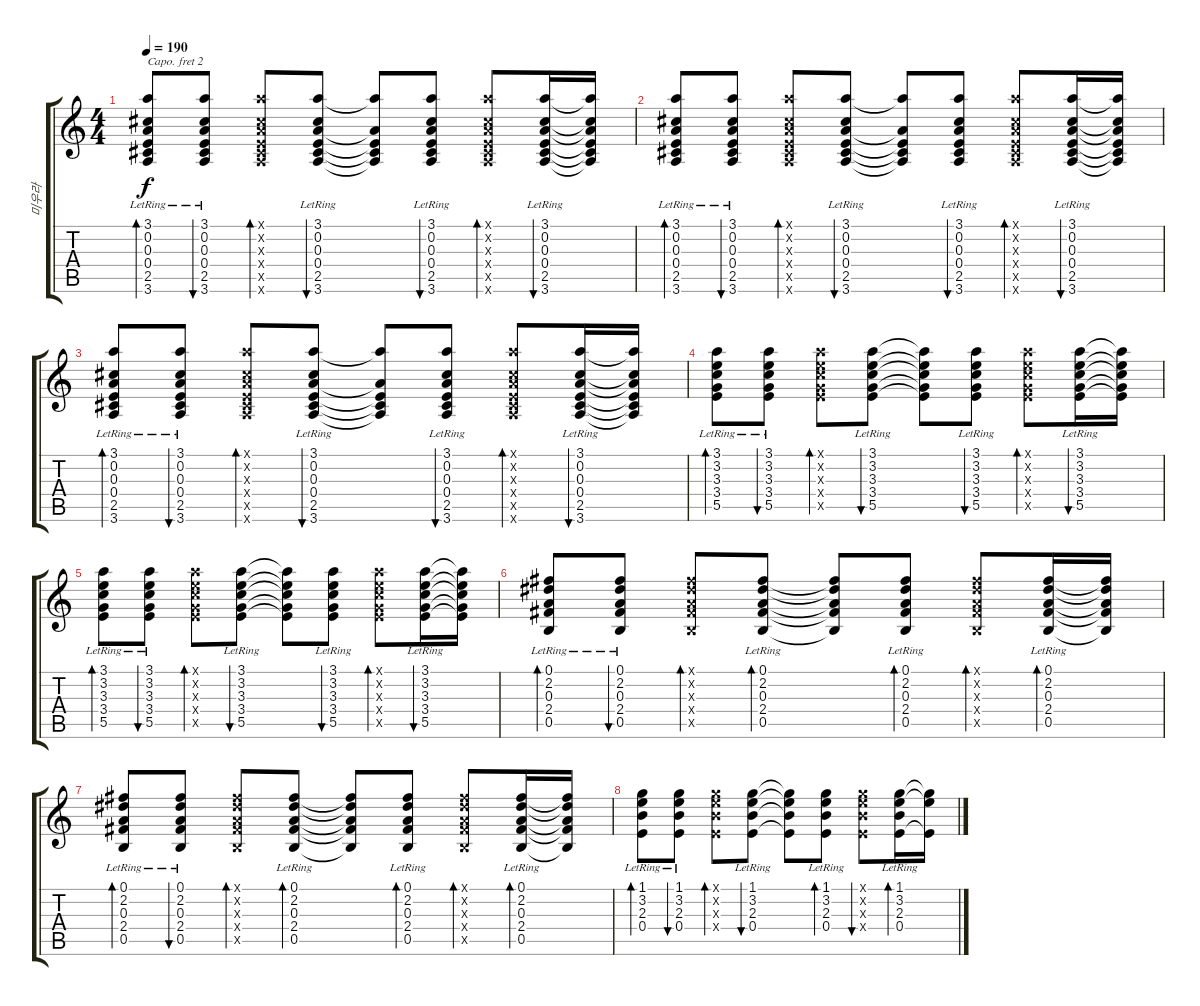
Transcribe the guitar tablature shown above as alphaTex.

\track ("미우라" "미우라") {instrument acousticguitarsteel}
\staff {score tabs}
\capo 2
\tuning (E4 B3 G3 D3 A2 E2) {hide}
\ts (4 4)
\tempo 190
\clef g2
\ks c
(3.1{lr} 0.2{lr} 0.3{lr} 0.4{lr} 2.5{lr} 3.6{lr}).8{bd 60 dy f} (3.1{lr} 0.2{lr} 0.3{lr} 0.4{lr} 2.5{lr} 3.6{lr}).8{bu 60} (3.1{x} 0.2{x} 0.3{x} 0.4{x} 2.5{x} 3.6{x}).8{bd 60} (3.1{lr} 0.2{lr} 0.3{lr} 0.4{lr} 2.5{lr} 3.6{lr}).8{bu 60} (3.1{t} 0.3{t} 0.4{t} 2.5{t} 3.6{t}).8 (3.1{lr} 0.2{lr} 0.3{lr} 0.4{lr} 2.5{lr} 3.6{lr}).8{bu 60} (3.1{x} 0.2{x} 0.3{x} 0.4{x} 2.5{x} 3.6{x}).8{bd 60} (3.1{lr} 0.2{lr} 0.3{lr} 0.4{lr} 2.5{lr} 3.6{lr}).16{bu 60} (3.1{t} 0.2{t} 0.3{t} 0.4{t} 2.5{t} 3.6{t}).16 |
(3.1{lr} 0.2{lr} 0.3{lr} 0.4{lr} 2.5{lr} 3.6{lr}).8{bd 60} (3.1{lr} 0.2{lr} 0.3{lr} 0.4{lr} 2.5{lr} 3.6{lr}).8{bu 60} (3.1{x} 0.2{x} 0.3{x} 0.4{x} 2.5{x} 3.6{x}).8{bd 60} (3.1{lr} 0.2{lr} 0.3{lr} 0.4{lr} 2.5{lr} 3.6{lr}).8{bu 60} (3.1{t} 0.3{t} 0.4{t} 2.5{t} 3.6{t}).8 (3.1{lr} 0.2{lr} 0.3{lr} 0.4{lr} 2.5{lr} 3.6{lr}).8{bu 60} (3.1{x} 0.2{x} 0.3{x} 0.4{x} 2.5{x} 3.6{x}).8{bd 60} (3.1{lr} 0.2{lr} 0.3{lr} 0.4{lr} 2.5{lr} 3.6{lr}).16{bu 60} (3.1{t} 0.2{t} 0.3{t} 0.4{t} 2.5{t} 3.6{t}).16 |
(3.1{lr} 0.2{lr} 0.3{lr} 0.4{lr} 2.5{lr} 3.6{lr}).8{bd 60} (3.1{lr} 0.2{lr} 0.3{lr} 0.4{lr} 2.5{lr} 3.6{lr}).8{bu 60} (3.1{x} 0.2{x} 0.3{x} 0.4{x} 2.5{x} 3.6{x}).8{bd 60} (3.1{lr} 0.2{lr} 0.3{lr} 0.4{lr} 2.5{lr} 3.6{lr}).8{bu 60} (3.1{t} 0.3{t} 0.4{t} 2.5{t} 3.6{t}).8 (3.1{lr} 0.2{lr} 0.3{lr} 0.4{lr} 2.5{lr} 3.6{lr}).8{bu 60} (3.1{x} 0.2{x} 0.3{x} 0.4{x} 2.5{x} 3.6{x}).8{bd 60} (3.1{lr} 0.2{lr} 0.3{lr} 0.4{lr} 2.5{lr} 3.6{lr}).16{bu 60} (3.1{t} 0.2{t} 0.3{t} 0.4{t} 2.5{t} 3.6{t}).16 |
(3.1{lr} 3.2{lr} 3.3{lr} 3.4{lr} 5.5{lr}).8{bd 60} (3.1{lr} 3.2{lr} 3.3{lr} 3.4{lr} 5.5{lr}).8{bu 60} (3.1{x} 3.2{x} 3.3{x} 3.4{x} 5.5{x}).8{bd 60} (3.1{lr} 3.2{lr} 3.3{lr} 3.4{lr} 5.5{lr}).8{bu 60} (3.1{t} 3.2{t} 3.3{t} 3.4{t} 5.5{t}).8 (3.1{lr} 3.2{lr} 3.3{lr} 3.4{lr} 5.5{lr}).8{bu 60} (3.1{x} 3.2{x} 3.3{x} 3.4{x} 5.5{x}).8{bd 60} (3.1{lr} 3.2{lr} 3.3{lr} 3.4{lr} 5.5{lr}).16{bu 60} (3.1{t} 3.2{t} 3.3{t} 3.4{t} 5.5{t}).16 |
(3.1{lr} 3.2{lr} 3.3{lr} 3.4{lr} 5.5{lr}).8{bd 60} (3.1{lr} 3.2{lr} 3.3{lr} 3.4{lr} 5.5{lr}).8{bu 60} (3.1{x} 3.2{x} 3.3{x} 3.4{x} 5.5{x}).8{bd 60} (3.1{lr} 3.2{lr} 3.3{lr} 3.4{lr} 5.5{lr}).8{bu 60} (3.1{t} 3.2{t} 3.3{t} 3.4{t} 5.5{t}).8 (3.1{lr} 3.2{lr} 3.3{lr} 3.4{lr} 5.5{lr}).8{bu 60} (3.1{x} 3.2{x} 3.3{x} 3.4{x} 5.5{x}).8{bd 60} (3.1{lr} 3.2{lr} 3.3{lr} 3.4{lr} 5.5{lr}).16{bu 60} (3.1{t} 3.2{t} 3.3{t} 3.4{t} 5.5{t}).16 |
(0.1{lr} 2.2{lr} 0.3{lr} 2.4{lr} 0.5{lr}).8{bd 60} (0.1{lr} 2.2{lr} 0.3{lr} 2.4{lr} 0.5{lr}).8{bu 60} (0.1{x} 2.2{x} 0.3{x} 2.4{x} 0.5{x}).8{bd 60} (0.1{lr} 2.2{lr} 0.3{lr} 2.4{lr} 0.5{lr}).8{bd 60} (0.1{t} 2.2{t} 0.3{t} 2.4{t} 0.5{t}).8 (0.1{lr} 2.2{lr} 0.3{lr} 2.4{lr} 0.5{lr}).8{bd 60} (0.1{x} 2.2{x} 0.3{x} 2.4{x} 0.5{x}).8{bd 60} (0.1{lr} 2.2{lr} 0.3{lr} 2.4{lr} 0.5{lr}).16{bd 60} (0.1{t} 2.2{t} 0.3{t} 2.4{t} 0.5{t}).16 |
(0.1{lr} 2.2{lr} 0.3{lr} 2.4{lr} 0.5{lr}).8{bd 60} (0.1{lr} 2.2{lr} 0.3{lr} 2.4{lr} 0.5{lr}).8{bu 60} (0.1{x} 2.2{x} 0.3{x} 2.4{x} 0.5{x}).8{bd 60} (0.1{lr} 2.2{lr} 0.3{lr} 2.4{lr} 0.5{lr}).8{bd 60} (0.1{t} 2.2{t} 0.3{t} 2.4{t} 0.5{t}).8 (0.1{lr} 2.2{lr} 0.3{lr} 2.4{lr} 0.5{lr}).8{bd 60} (0.1{x} 2.2{x} 0.3{x} 2.4{x} 0.5{x}).8{bd 60} (0.1{lr} 2.2{lr} 0.3{lr} 2.4{lr} 0.5{lr}).16{bd 60} (0.1{t} 2.2{t} 0.3{t} 2.4{t} 0.5{t}).16 |
(1.1{lr} 3.2{lr} 2.3{lr} 0.4{lr}).8{bd 60} (1.1{lr} 3.2{lr} 2.3{lr} 0.4{lr}).8{bu 60} (1.1{x} 3.2{x} 2.3{x} 0.4{x}).8{bd 60} (1.1{lr} 3.2{lr} 2.3{lr} 0.4{lr}).8{bu 60} (1.1{t} 3.2{t} 2.3{t} 0.4{t}).8 (1.1{lr} 3.2{lr} 2.3{lr} 0.4{lr}).8{bd 60} (1.1{x} 3.2{x} 2.3{x} 0.4{x}).8{bu 60} (1.1{lr} 3.2{lr} 2.3{lr} 0.4{lr}).16{bd 60} (1.1{t} 3.2{t} 0.4{t}).16
